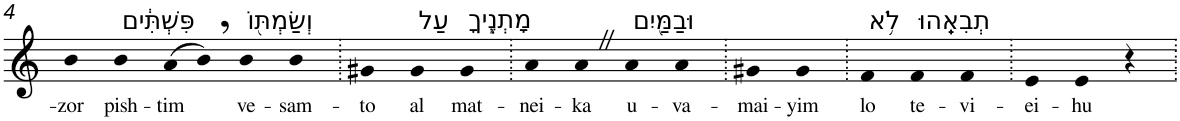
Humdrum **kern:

**kern	**text
*part1	*part1
*staff1	*staff1
*I"Piano	*
*I'Pno	*
!!LO:PB:g=z
*clefG2	*
*k[]	*
=4	=4
!	!LO:LY:b
4b	-zor
!LO:TX:a:t=פִּשְׁתִּ֔ים	!
!	!LO:LY:b
4b	pish-
!	!LO:LY:b
(>8a	-tim
8b,)	.
!LO:TX:a:t=וְשַׂמְתּ֖וֹ	!
!	!LO:LY:b
4b	ve-
!	!LO:LY:b
4b	-sam-
=5.	=5.
!	!LO:LY:b
4g#X	-to
!LO:TX:a:t=עַל	!
!	!LO:LY:b
4g#	al
!LO:TX:a:t=מָתְנֶ֑יךָ	!
!	!LO:LY:b
4g#	mat-
=6.	=6.
!	!LO:LY:b
4a	-nei-
!	!LO:LY:b
4aZ	-ka
!LO:TX:a:t=וּבַמַּ֖יִם	!
!	!LO:LY:b
4a	u-
!	!LO:LY:b
4a	-va-
=7.	=7.
!	!LO:LY:b
4g#X	-mai-
!	!LO:LY:b
4g#	-yim
=8.	=8.
!LO:TX:a:t=לֹ֥א	!
!	!LO:LY:b
4f	lo
!LO:TX:a:t=תְבִאֵֽהוּ	!
!	!LO:LY:b
4f	te-
!	!LO:LY:b
4f	-vi-
=9.	=9.
!	!LO:LY:b
4e	-ei-
!	!LO:LY:b
4e	-hu
4r	.
=.	=.
*-	*-
